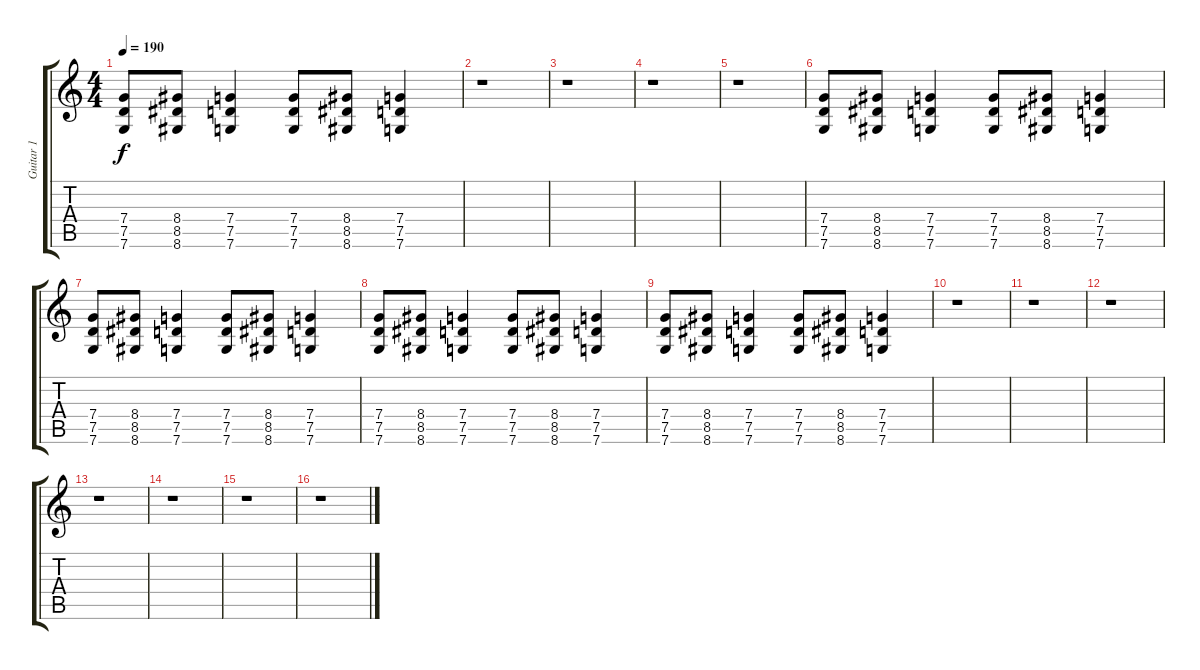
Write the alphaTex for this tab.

\track ("Guitar 1" "Guitar 1") {instrument distortionguitar}
\staff {score tabs}
\tuning (D4 A3 F3 C3 G2 C2) {hide}
\ts (4 4)
\tempo 190
\clef g2
\ks c
(7.4 7.5 7.6).8{dy f} (8.4 8.5 8.6).8 (7.4 7.5 7.6).4 (7.4 7.5 7.6).8 (8.4 8.5 8.6).8 (7.4 7.5 7.6).4 |
r.1 |
r.1 |
r.1 |
r.1 |
(7.4 7.5 7.6).8 (8.4 8.5 8.6).8 (7.4 7.5 7.6).4 (7.4 7.5 7.6).8 (8.4 8.5 8.6).8 (7.4 7.5 7.6).4 |
(7.4 7.5 7.6).8 (8.4 8.5 8.6).8 (7.4 7.5 7.6).4 (7.4 7.5 7.6).8 (8.4 8.5 8.6).8 (7.4 7.5 7.6).4 |
(7.4 7.5 7.6).8 (8.4 8.5 8.6).8 (7.4 7.5 7.6).4 (7.4 7.5 7.6).8 (8.4 8.5 8.6).8 (7.4 7.5 7.6).4 |
(7.4 7.5 7.6).8 (8.4 8.5 8.6).8 (7.4 7.5 7.6).4 (7.4 7.5 7.6).8 (8.4 8.5 8.6).8 (7.4 7.5 7.6).4 |
r.1 |
r.1 |
r.1 |
r.1 |
r.1 |
r.1 |
r.1
